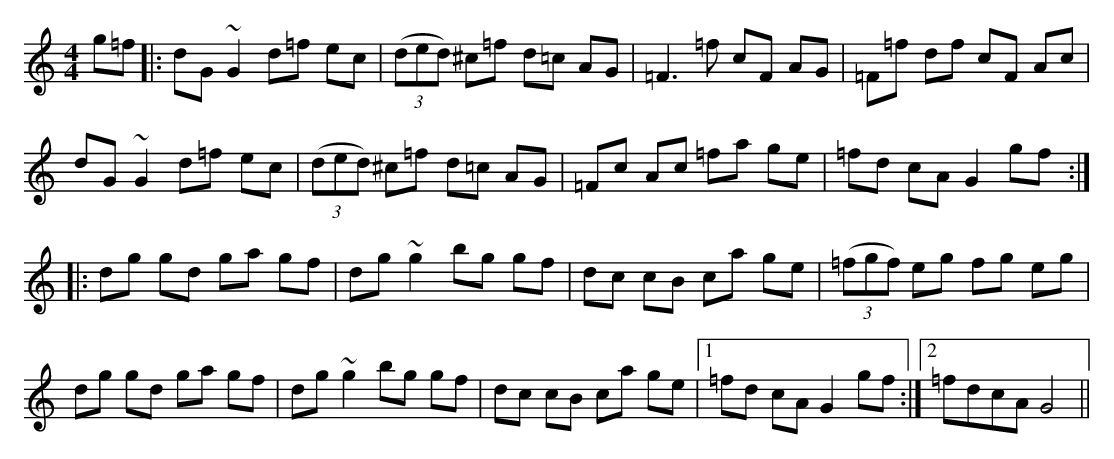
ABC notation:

X:1
M:4/4
K:Gmix
g=f|:dG ~G2 d=f ec|((3ded) ^c=f d=c AG|=F3 =f cF AG|=F=f df cF Ac|
dG ~G2 d=f ec|((3ded) ^c=f d=c AG|=Fc Ac =fa ge|=fd cA G2 gf:|
|:dg gd ga gf|dg ~g2 bg gf|dc cB ca ge|((3=fgf) eg fg eg|
dg gd ga gf|dg ~g2 bg gf|dc cB ca ge|1 =fd cA G2 gf:|2 =fdcA G4||
